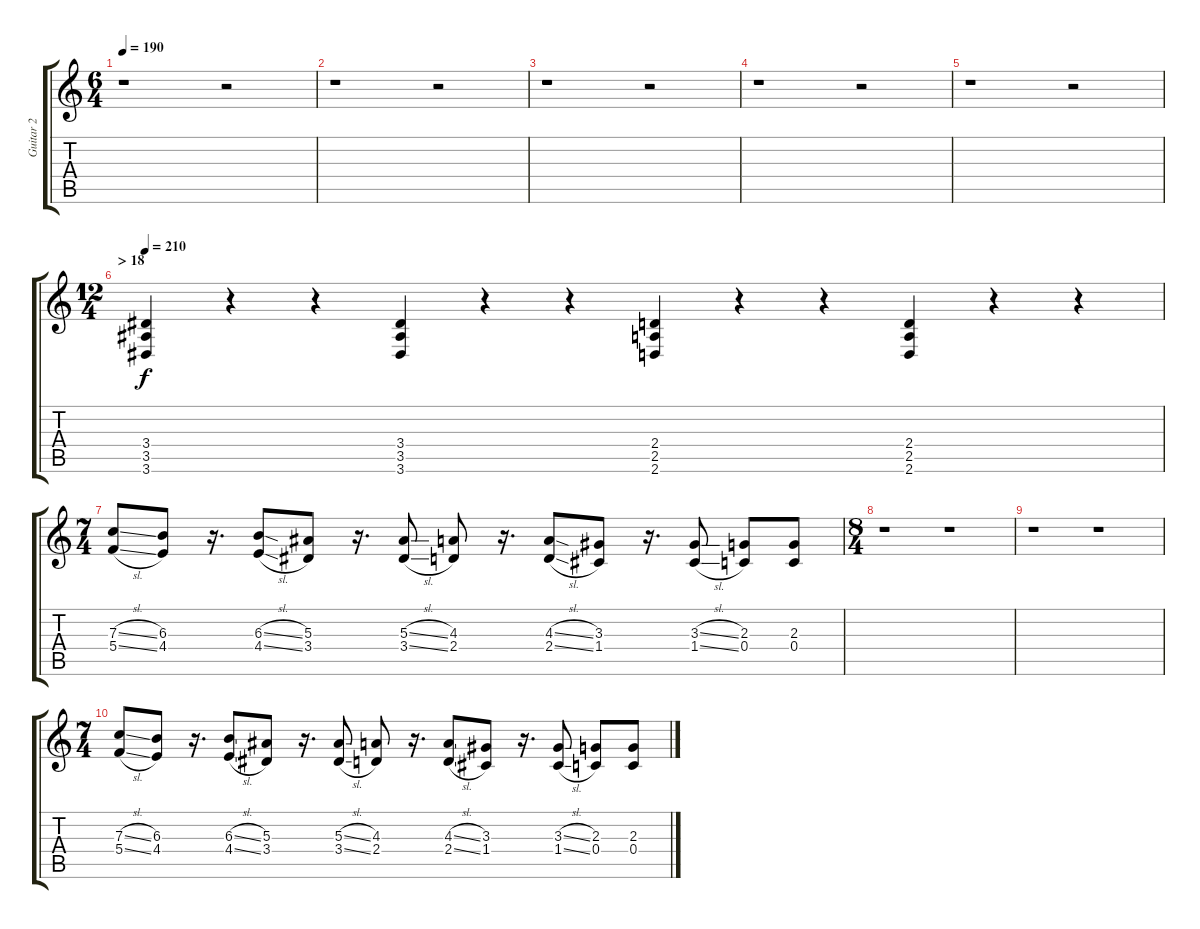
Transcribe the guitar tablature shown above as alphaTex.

\track ("Guitar 2" "Guitar 2") {instrument distortionguitar}
\staff {score tabs}
\tuning (D4 A3 F3 C3 G2 C2) {hide}
\ts (6 4)
\tempo 190
\clef g2
\ks c
r.1{dy f} r.2 |
r.1 r.2 |
r.1 r.2 |
r.1 r.2 |
r.1 r.2 |
\ts (12 4)
\section ("" "> 18")
\tempo 210
(3.4 3.5 3.6).4 r.4 r.4 (3.4 3.5 3.6).4 r.4 r.4 (2.4 2.5 2.6).4 r.4 r.4 (2.4 2.5 2.6).4 r.4 r.4 |
\ts (7 4)
(7.3{sl} 5.4{sl}).8 (6.3 4.4).8 r.16{d} (6.3{sl} 4.4{sl}).8 (5.3 3.4).8 r.16{d} (5.3{sl} 3.4{sl}).8 (4.3 2.4).8 r.16{d} (4.3{sl} 2.4{sl}).8 (3.3 1.4).8 r.16{d} (3.3{sl} 1.4{sl}).8 (2.3 0.4).8 (2.3 0.4).8 |
\ts (8 4)
r.1 r.1 |
r.1 r.1 |
\ts (7 4)
(7.3{sl} 5.4{sl}).8 (6.3 4.4).8 r.16{d} (6.3{sl} 4.4{sl}).8 (5.3 3.4).8 r.16{d} (5.3{sl} 3.4{sl}).8 (4.3 2.4).8 r.16{d} (4.3{sl} 2.4{sl}).8 (3.3 1.4).8 r.16{d} (3.3{sl} 1.4{sl}).8 (2.3 0.4).8 (2.3 0.4).8
